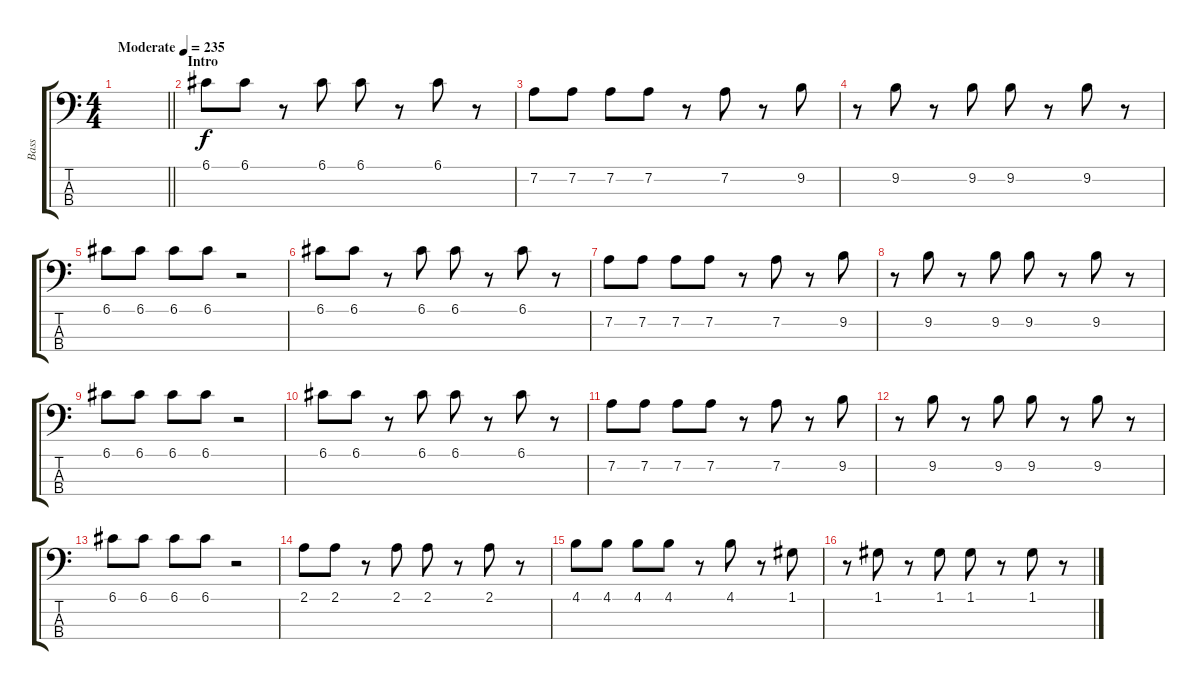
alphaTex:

\track ("Bass" "Bass") {instrument electricbassfinger}
\staff {score tabs}
\tuning (G2 D2 A1 E1) {hide}
\ts (4 4)
\tempo (235 "Moderate")
\clef f4
\barLineRight lightlight
\ks c
|
\section ("" "Intro")
6.1.8 6.1.8 r.8 6.1.8 6.1.8 r.8 6.1.8 r.8 |
7.2.8 7.2.8 7.2.8 7.2.8 r.8 7.2.8 r.8 9.2.8 |
r.8 9.2.8 r.8 9.2.8 9.2.8 r.8 9.2.8 r.8 |
6.1.8 6.1.8 6.1.8 6.1.8 r.2 |
6.1.8 6.1.8 r.8 6.1.8 6.1.8 r.8 6.1.8 r.8 |
7.2.8 7.2.8 7.2.8 7.2.8 r.8 7.2.8 r.8 9.2.8 |
r.8 9.2.8 r.8 9.2.8 9.2.8 r.8 9.2.8 r.8 |
6.1.8 6.1.8 6.1.8 6.1.8 r.2 |
6.1.8 6.1.8 r.8 6.1.8 6.1.8 r.8 6.1.8 r.8 |
7.2.8 7.2.8 7.2.8 7.2.8 r.8 7.2.8 r.8 9.2.8 |
r.8 9.2.8 r.8 9.2.8 9.2.8 r.8 9.2.8 r.8 |
6.1.8 6.1.8 6.1.8 6.1.8 r.2 |
2.1.8 2.1.8 r.8 2.1.8 2.1.8 r.8 2.1.8 r.8 |
4.1.8 4.1.8 4.1.8 4.1.8 r.8 4.1.8 r.8 1.1.8 |
r.8 1.1.8 r.8 1.1.8 1.1.8 r.8 1.1.8 r.8
